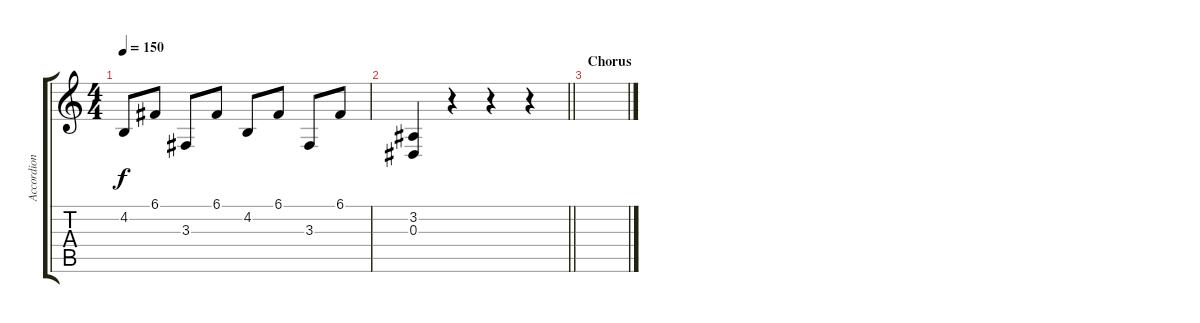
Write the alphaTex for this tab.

\track ("Accordion" "Accordion") {instrument accordion}
\staff {score tabs}
\tuning (C4 G3 Eb3 Bb2 F2 C2) {hide}
\ts (4 4)
\tempo 150
\clef g2
\ks c
4.2.8{dy f} 6.1.8 3.3.8 6.1.8 4.2.8 6.1.8 3.3.8 6.1.8 |
\barLineRight lightlight
(3.2 0.3).4 r.4 r.4 r.4 |
\section ("" "Chorus")
